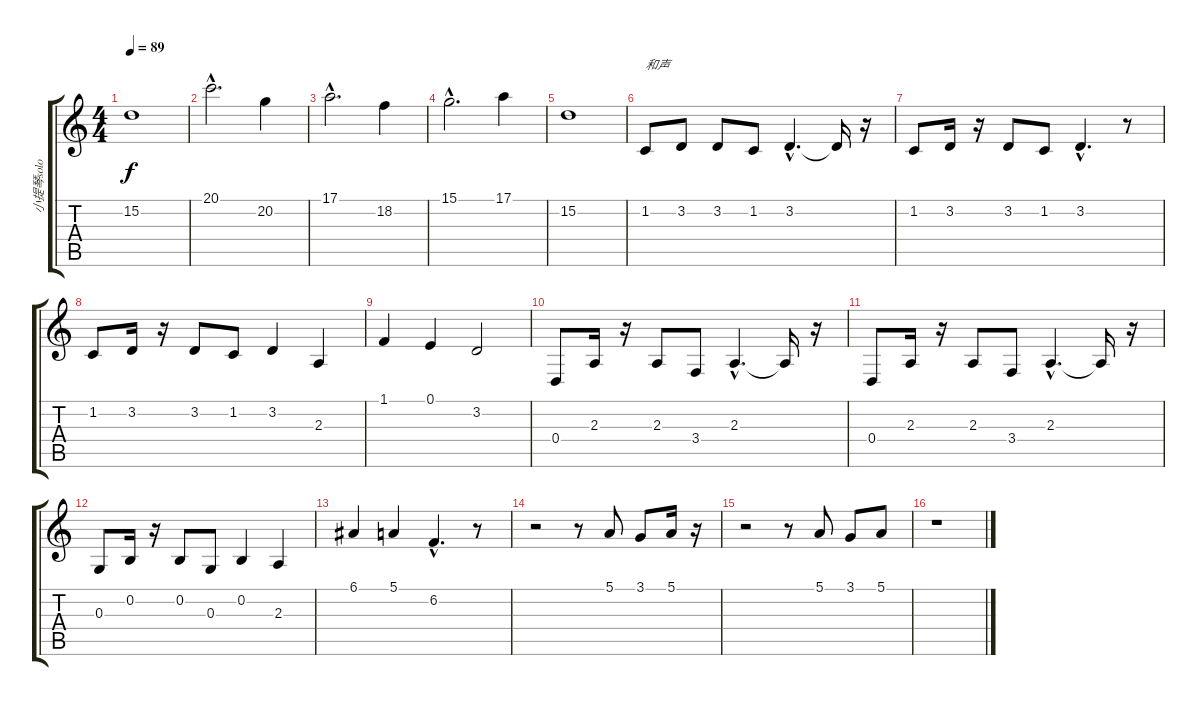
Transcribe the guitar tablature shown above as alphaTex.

\track ("小提琴solo" "小提琴solo") {instrument violin}
\staff {score tabs}
\tuning (E4 B3 G3 D3 A2 E2) {hide}
\ts (4 4)
\tempo 89
\clef g2
\ks c
15.2.1{dy f} |
20.1{hac}.2{d} 20.2.4 |
17.1{hac}.2{d} 18.2.4 |
15.1{hac}.2{d} 17.1.4 |
15.2.1 |
1.2.8{txt "和声" volume 11 balance 8 instrument panflute} 3.2.8 3.2.8 1.2.8 3.2{hac}.4{d} 3.2{t}.16 r.16 |
1.2.8 3.2.16 r.16 3.2.8 1.2.8 3.2{hac}.4{d} r.8 |
1.2.8 3.2.16 r.16 3.2.8 1.2.8 3.2.4 2.3.4 |
1.1.4 0.1.4 3.2.2 |
0.4.8 2.3.16 r.16 2.3.8 3.4.8 2.3{hac}.4{d} 2.3{t}.16 r.16 |
0.4.8 2.3.16 r.16 2.3.8 3.4.8 2.3{hac}.4{d} 2.3{t}.16 r.16 |
0.3.8 0.2.16 r.16 0.2.8 0.3.8 0.2.4 2.3.4 |
6.1.4 5.1.4 6.2{hac}.4{d} r.8 |
r.2 r.8 5.1.8 3.1.8 5.1.16 r.16 |
r.2 r.8 5.1.8 3.1.8 5.1.8 |
r.1
